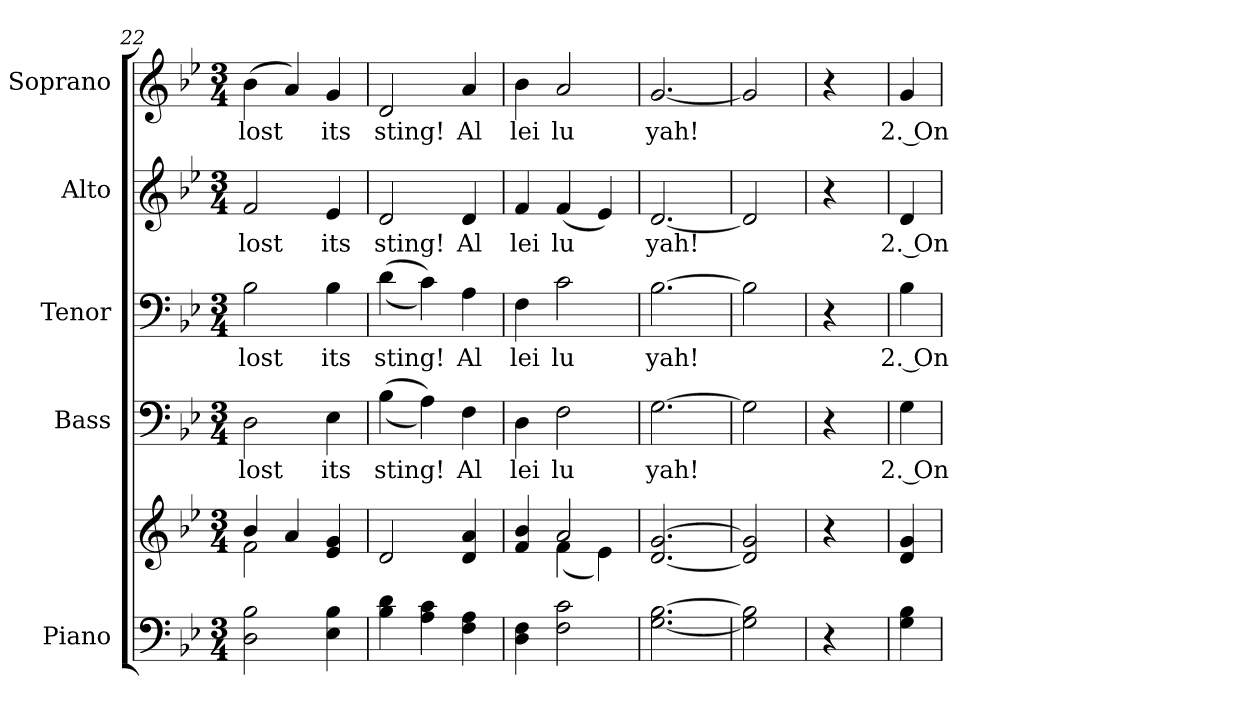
**kern	**kern	**kern	**text	**kern	**text	**kern	**text	**kern	**text
*part5	*part5	*part4	*part4	*part3	*part3	*part2	*part2	*part1	*part1
*staff6	*staff5	*staff4	*staff4	*staff3	*staff3	*staff2	*staff2	*staff1	*staff1
*I"Piano	*	*I"Bass	*	*I"Tenor	*	*I"Alto	*	*I"Soprano	*
*I'Pno.	*	*I'B.	*	*I'T.	*	*I'A.	*	*I'S.	*
!!LO:PB:g=z
*clefF4	*clefG2	*clefF4	*	*clefF4	*	*clefG2	*	*clefG2	*
*k[b-e-]	*k[b-e-]	*k[b-e-]	*	*k[b-e-]	*	*k[b-e-]	*	*k[b-e-]	*
*B-:	*B-:	*B-:	*	*B-:	*	*B-:	*	*B-:	*
*M3/4	*M3/4	*M3/4	*	*M3/4	*	*M3/4	*	*M3/4	*
=22	=22	=22	=22	=22	=22	=22	=22	=22	=22
*	*^	*	*	*	*	*	*	*	*
!	!	!	!	!LO:LY:b:color=#000000	!	!	!	!	!	!
!	!	!	!	!	!	!LO:LY:b:color=#000000	!	!	!	!
!	!	!	!	!	!	!	!	!LO:LY:b:color=#000000	!	!
!	!	!	!	!	!	!	!	!	!	!LO:LY:b:color=#000000
2Di\ 2B-i	4b-i/	2fi\	2Di\	lost	2B-i\	lost	2fi/	lost	(4b-i\	lost
.	4ai/	.	.	.	.	.	.	.	4ai/)	.
!	!	!	!	!LO:LY:b:color=#000000	!	!	!	!	!	!
!	!	!	!	!	!	!LO:LY:b:color=#000000	!	!	!	!
!	!	!	!	!	!	!	!	!LO:LY:b:color=#000000	!	!
!	!	!	!	!	!	!	!	!	!	!LO:LY:b:color=#000000
4E-i\ 4B-i	4e-i/ 4gi	4ryy	4E-i\	its	4B-i\	its	4e-i/	its	4gi/	its
*	*v	*v	*	*	*	*	*	*	*	*
=23	=23	=23	=23	=23	=23	=23	=23	=23	=23
*	*^	*	*	*	*	*	*	*	*
!	!	!	!	!LO:LY:b:color=#000000	!	!	!	!	!	!
*	*v	*v	*	*	*	*	*	*	*	*
*	*^	*	*	*	*	*	*	*	*
!	!	!	!	!	!	!LO:LY:b:color=#000000	!	!	!	!
*	*v	*v	*	*	*	*	*	*	*	*
*	*^	*	*	*	*	*	*	*	*
!	!	!	!	!	!	!	!	!LO:LY:b:color=#000000	!	!
*	*v	*v	*	*	*	*	*	*	*	*
*	*^	*	*	*	*	*	*	*	*
!	!	!	!	!	!	!	!	!	!	!LO:LY:b:color=#000000
*	*v	*v	*	*	*	*	*	*	*	*
4B-i\ 4di	2di/	((4B-i\	sting!	((4di\	sting!	2di/	sting!	2di/	sting!
4Ai\ 4ci	.	4Ai\))	.	4ci\))	.	.	.	.	.
!	!	!	!LO:LY:b:color=#000000	!	!	!	!	!	!
!	!	!	!	!	!LO:LY:b:color=#000000	!	!	!	!
!	!	!	!	!	!	!	!LO:LY:b:color=#000000	!	!
!	!	!	!	!	!	!	!	!	!LO:LY:b:color=#000000
4Fi\ 4Ai	4di/ 4ai	4Fi\	Al	4Ai\	Al	4di/	Al	4ai/	Al
!!LO:PB:g=z
=24	=24	=24	=24	=24	=24	=24	=24	=24	=24
*	*^	*	*	*	*	*	*	*	*
!	!	!	!	!LO:LY:b:color=#000000	!	!	!	!	!	!
!	!	!	!	!	!	!LO:LY:b:color=#000000	!	!	!	!
!	!	!	!	!	!	!	!	!LO:LY:b:color=#000000	!	!
!	!	!	!	!	!	!	!	!	!	!LO:LY:b:color=#000000
4Di\ 4Fi	4fi/ 4b-i	4ryy	4Di\	lei	4Fi\	lei	4fi/	lei	4b-i\	lei
!	!	!	!	!LO:LY:b:color=#000000	!	!	!	!	!	!
!	!	!	!	!	!	!LO:LY:b:color=#000000	!	!	!	!
!	!	!	!	!	!	!	!	!LO:LY:b:color=#000000	!	!
!	!	!	!	!	!	!	!	!	!	!LO:LY:b:color=#000000
2Fi\ 2ci	2ai/	(4fi\	2Fi\	lu	2ci\	lu	(4fi/	lu	2ai/	lu
.	.	4e-i\)	.	.	.	.	4e-i/)	.	.	.
*	*v	*v	*	*	*	*	*	*	*	*
=25	=25	=25	=25	=25	=25	=25	=25	=25	=25
*	*^	*	*	*	*	*	*	*	*
!	!	!	!	!LO:LY:b:color=#000000	!	!	!	!	!	!
*	*v	*v	*	*	*	*	*	*	*	*
*	*^	*	*	*	*	*	*	*	*
!	!	!	!	!	!	!LO:LY:b:color=#000000	!	!	!	!
*	*v	*v	*	*	*	*	*	*	*	*
*	*^	*	*	*	*	*	*	*	*
!	!	!	!	!	!	!	!	!LO:LY:b:color=#000000	!	!
*	*v	*v	*	*	*	*	*	*	*	*
*	*^	*	*	*	*	*	*	*	*
!	!	!	!	!	!	!	!	!	!	!LO:LY:b:color=#000000
*	*v	*v	*	*	*	*	*	*	*	*
[<2.Gi\ [>2.B-i	[<2.di/ [>2.gi	[>2.Gi\	yah!	[>2.B-i\	yah!	[<2.di/	yah!	[<2.gi/	yah!
=26	=26	=26	=26	=26	=26	=26	=26	=26	=26
2Gi\] 2B-i]	2di/] 2gi]	2Gi\]	.	2B-i\]	.	2di/]	.	2gi/]	.
!!LO:PB:g=z
=27	=27	=27	=27	=27	=27	=27	=27	=27	=27
4r	4r	4r	.	4r	.	4r	.	4r	.
=28	=28	=28	=28	=28	=28	=28	=28	=28	=28
!	!	!	!LO:LY:b:color=#000000	!	!	!	!	!	!
!	!	!	!	!	!LO:LY:b:color=#000000	!	!	!	!
!	!	!	!	!	!	!	!LO:LY:b:color=#000000	!	!
!	!	!	!	!	!	!	!	!	!LO:LY:b:color=#000000
4Gi\ 4B-i	4di/ 4gi	4Gi\	2. On	4B-i\	2. On	4di/	2. On	4gi/	2. On
=	=	=	=	=	=	=	=	=	=
*-	*-	*-	*-	*-	*-	*-	*-	*-	*-
